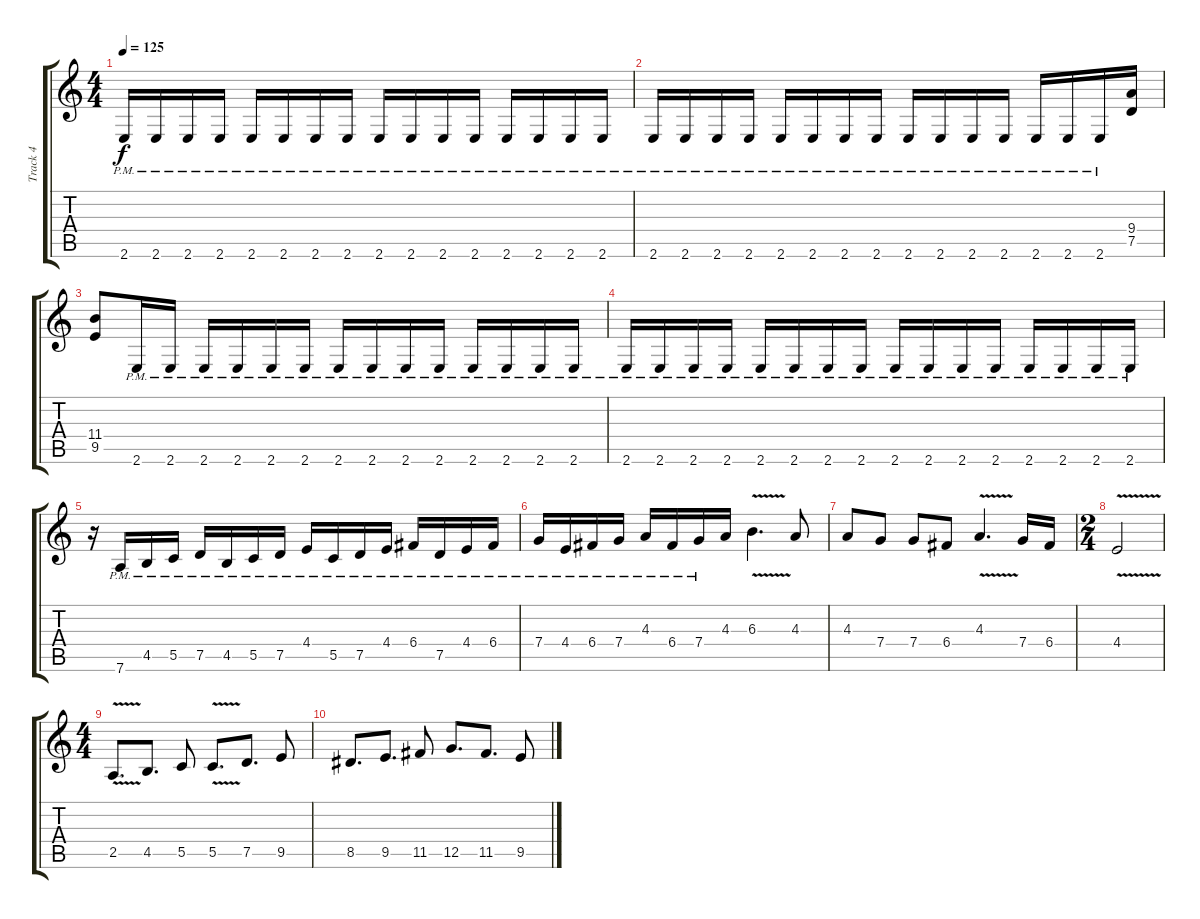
\track ("Track 4" "Track 4") {instrument distortionguitar}
\staff {score tabs}
\tuning (D4 A3 F3 C3 G2 D2) {hide}
\ts (4 4)
\tempo 125
\clef g2
\ks c
2.6{pm}.16{dy f} 2.6{pm}.16 2.6{pm}.16 2.6{pm}.16 2.6{pm}.16 2.6{pm}.16 2.6{pm}.16 2.6{pm}.16 2.6{pm}.16 2.6{pm}.16 2.6{pm}.16 2.6{pm}.16 2.6{pm}.16 2.6{pm}.16 2.6{pm}.16 2.6{pm}.16 |
2.6{pm}.16 2.6{pm}.16 2.6{pm}.16 2.6{pm}.16 2.6{pm}.16 2.6{pm}.16 2.6{pm}.16 2.6{pm}.16 2.6{pm}.16 2.6{pm}.16 2.6{pm}.16 2.6{pm}.16 2.6{pm}.16 2.6{pm}.16 2.6{pm}.16 (9.4 7.5).16 |
(11.4 9.5).8 2.6{pm}.16 2.6{pm}.16 2.6{pm}.16 2.6{pm}.16 2.6{pm}.16 2.6{pm}.16 2.6{pm}.16 2.6{pm}.16 2.6{pm}.16 2.6{pm}.16 2.6{pm}.16 2.6{pm}.16 2.6{pm}.16 2.6{pm}.16 |
2.6{pm}.16 2.6{pm}.16 2.6{pm}.16 2.6{pm}.16 2.6{pm}.16 2.6{pm}.16 2.6{pm}.16 2.6{pm}.16 2.6{pm}.16 2.6{pm}.16 2.6{pm}.16 2.6{pm}.16 2.6{pm}.16 2.6{pm}.16 2.6{pm}.16 2.6{pm}.16 |
r.16 7.6{pm}.16 4.5{pm}.16 5.5{pm}.16 7.5{pm}.16 4.5{pm}.16 5.5{pm}.16 7.5{pm}.16 4.4{pm}.16 5.5{pm}.16 7.5{pm}.16 4.4{pm}.16 6.4{pm}.16 7.5{pm}.16 4.4{pm}.16 6.4{pm}.16 |
7.4{pm}.16 4.4{pm}.16 6.4{pm}.16 7.4{pm}.16 4.3{pm}.16 6.4{pm}.16 7.4{pm}.16 4.3.16 6.3{v}.4{d} 4.3.8 |
4.3.8 7.4.8 7.4.8 6.4.8 4.3{v}.4{d} 7.4.16 6.4.16 |
\ts (2 4)
4.4{v}.2 |
\ts (4 4)
2.5{v}.8{d} 4.5.8{d} 5.5.8 5.5{v}.8{d} 7.5.8{d} 9.5.8 |
8.5.8{d} 9.5.8{d} 11.5.8 12.5.8{d} 11.5.8{d} 9.5.8
